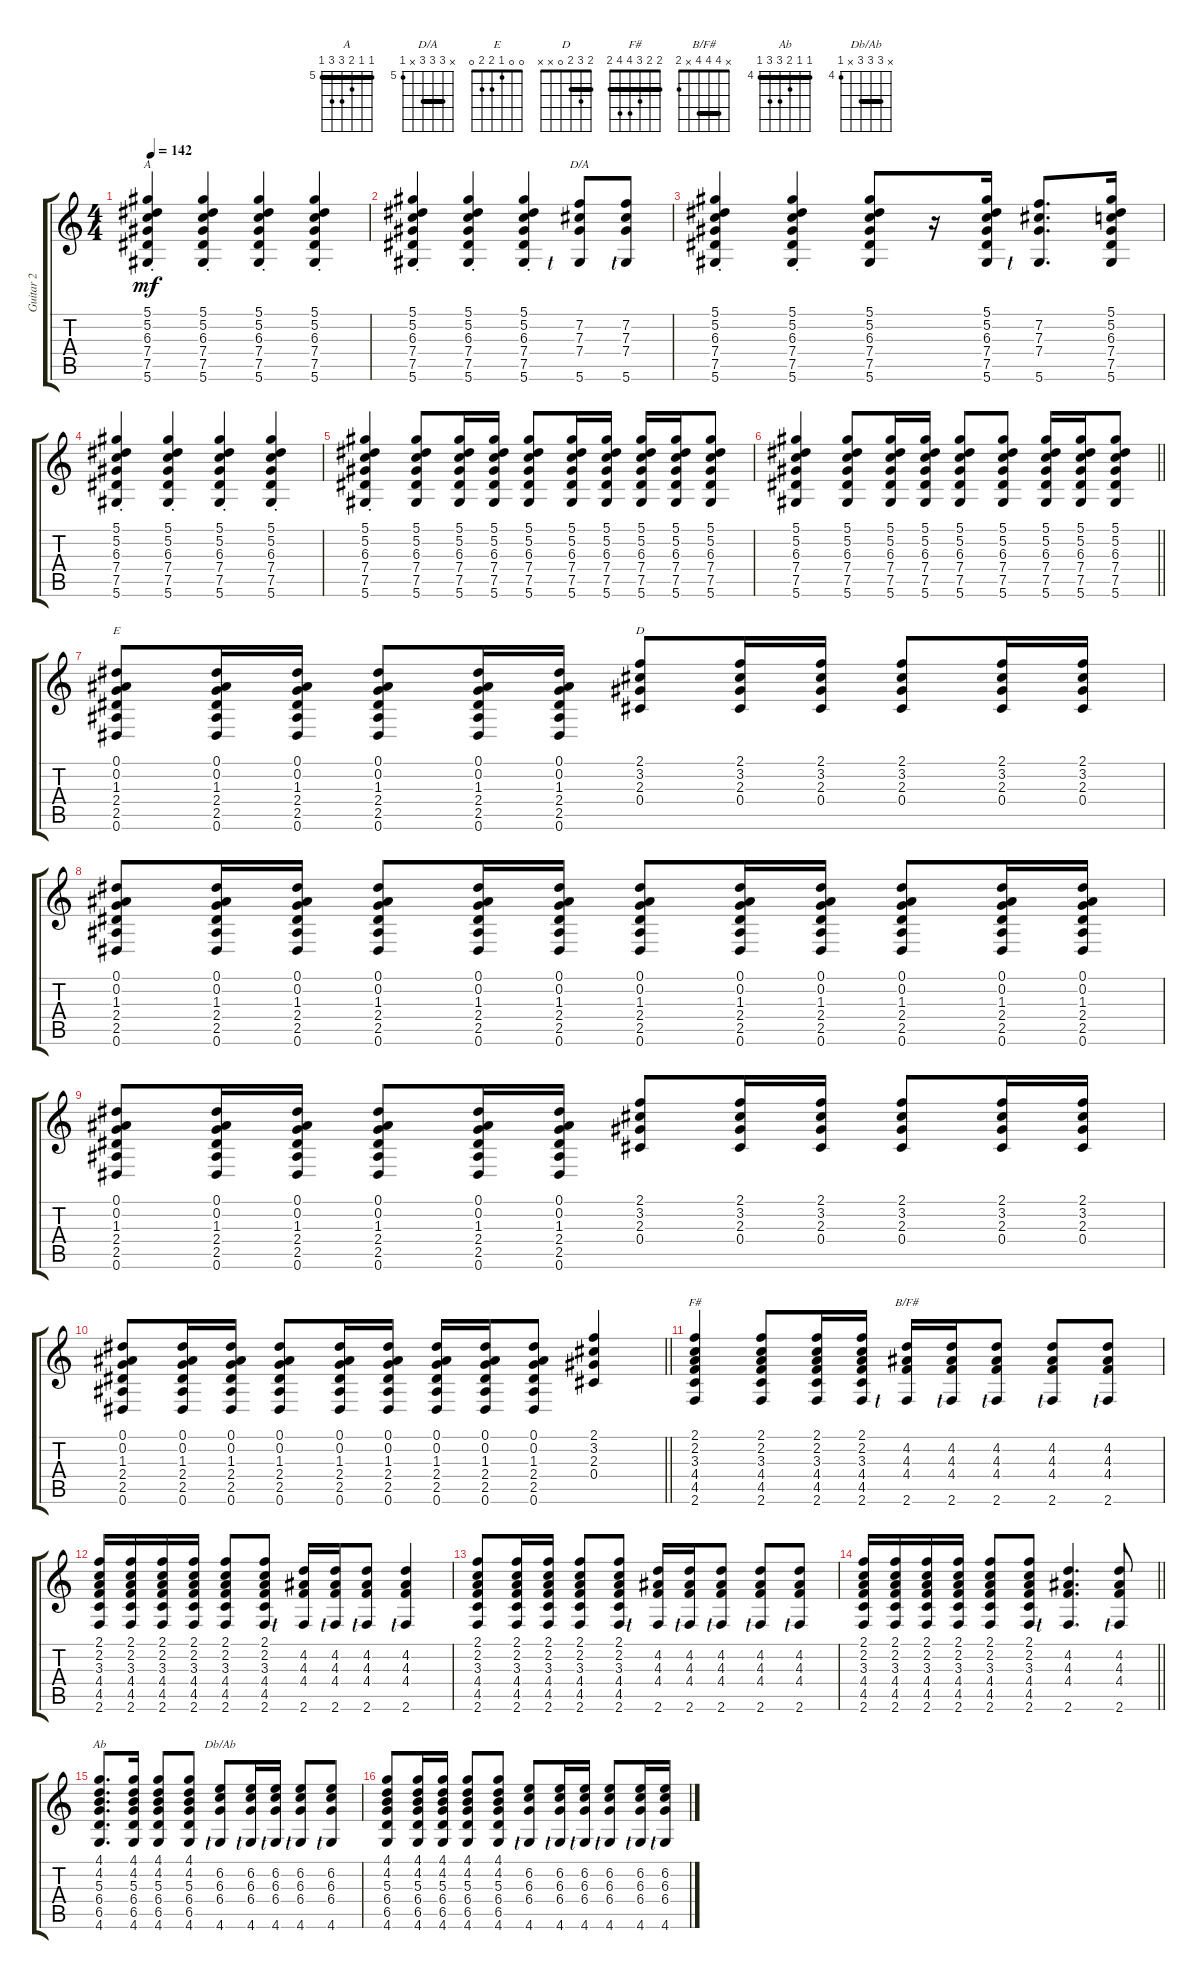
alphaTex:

\track ("Guitar 2" "Guitar 2") {instrument acousticguitarnylon}
\staff {score tabs}
\tuning (Eb4 Bb3 Gb3 Db3 Ab2 Eb2) {hide}
\chord ("A" 5 5 6 7 7 5) {firstfret 5 barre 5}
\chord ("D/A" x 7 7 7 x 5) {firstfret 5 barre 7}
\chord ("E" 0 0 1 2 2 0)
\chord ("D" 2 3 2 0 x x) {barre 2}
\chord ("F#" 2 2 3 4 4 2) {barre 2}
\chord ("B/F#" x 4 4 4 x 2) {barre 4}
\chord ("Ab" 4 4 5 6 6 4) {firstfret 4 barre 4}
\chord ("Db/Ab" x 6 6 6 x 4) {firstfret 4 barre 6}
\ts (4 4)
\tempo 142
\clef g2
\ks c
(5.1{st} 5.2{st} 6.3{st} 7.4{st} 7.5{st} 5.6{st}).4{ch "A" dy mf} (5.1{st} 5.2{st} 6.3{st} 7.4{st} 7.5{st} 5.6{st}).4 (5.1{st} 5.2{st} 6.3{st} 7.4{st} 7.5{st} 5.6{st}).4 (5.1{st} 5.2{st} 6.3{st} 7.4{st} 7.5{st} 5.6{st}).4 |
(5.1{st} 5.2{st} 6.3{st} 7.4{st} 7.5{st} 5.6{st}).4 (5.1{st} 5.2{st} 6.3{st} 7.4{st} 7.5{st} 5.6{st}).4 (5.1{st} 5.2{st} 6.3{st} 7.4{st} 7.5{st} 5.6{st}).4 (7.2 7.3 7.4 5.6{lf 1}).8{ch "D/A"} (7.2 7.3 7.4 5.6{lf 1}).8 |
(5.1{st} 5.2{st} 6.3{st} 7.4{st} 7.5{st} 5.6{st}).4 (5.1{st} 5.2{st} 6.3{st} 7.4{st} 7.5{st} 5.6{st}).4 (5.1 5.2 6.3 7.4 7.5 5.6).8 r.16 (5.1 5.2 6.3 7.4 7.5 5.6).16 (7.2 7.3 7.4 5.6{lf 1}).8{d} (5.1 5.2 6.3 7.4 7.5 5.6).16 |
(5.1{st} 5.2{st} 6.3{st} 7.4{st} 7.5{st} 5.6{st}).4 (5.1{st} 5.2{st} 6.3{st} 7.4{st} 7.5{st} 5.6{st}).4 (5.1{st} 5.2{st} 6.3{st} 7.4{st} 7.5{st} 5.6{st}).4 (5.1{st} 5.2{st} 6.3{st} 7.4{st} 7.5{st} 5.6{st}).4 |
(5.1{st} 5.2{st} 6.3{st} 7.4{st} 7.5{st} 5.6{st}).4 (5.1 5.2 6.3 7.4 7.5 5.6).8 (5.1 5.2 6.3 7.4 7.5 5.6).16 (5.1 5.2 6.3 7.4 7.5 5.6).16 (5.1 5.2 6.3 7.4 7.5 5.6).8 (5.1 5.2 6.3 7.4 7.5 5.6).16 (5.1 5.2 6.3 7.4 7.5 5.6).16 (5.1 5.2 6.3 7.4 7.5 5.6).16 (5.1 5.2 6.3 7.4 7.5 5.6).16 (5.1 5.2 6.3 7.4 7.5 5.6).8 |
\barLineRight lightlight
(5.1 5.2 6.3 7.4 7.5 5.6).4 (5.1 5.2 6.3 7.4 7.5 5.6).8 (5.1 5.2 6.3 7.4 7.5 5.6).16 (5.1 5.2 6.3 7.4 7.5 5.6).16 (5.1 5.2 6.3 7.4 7.5 5.6).8 (5.1 5.2 6.3 7.4 7.5 5.6).8 (5.1 5.2 6.3 7.4 7.5 5.6).16 (5.1 5.2 6.3 7.4 7.5 5.6).16 (5.1 5.2 6.3 7.4 7.5 5.6).8 |
(0.1 0.2 1.3 2.4 2.5 0.6).8{ch "E"} (0.1 0.2 1.3 2.4 2.5 0.6).16 (0.1 0.2 1.3 2.4 2.5 0.6).16 (0.1 0.2 1.3 2.4 2.5 0.6).8 (0.1 0.2 1.3 2.4 2.5 0.6).16 (0.1 0.2 1.3 2.4 2.5 0.6).16 (2.1 3.2 2.3 0.4).8{ch "D"} (2.1 3.2 2.3 0.4).16 (2.1 3.2 2.3 0.4).16 (2.1 3.2 2.3 0.4).8 (2.1 3.2 2.3 0.4).16 (2.1 3.2 2.3 0.4).16 |
(0.1 0.2 1.3 2.4 2.5 0.6).8 (0.1 0.2 1.3 2.4 2.5 0.6).16 (0.1 0.2 1.3 2.4 2.5 0.6).16 (0.1 0.2 1.3 2.4 2.5 0.6).8 (0.1 0.2 1.3 2.4 2.5 0.6).16 (0.1 0.2 1.3 2.4 2.5 0.6).16 (0.1 0.2 1.3 2.4 2.5 0.6).8 (0.1 0.2 1.3 2.4 2.5 0.6).16 (0.1 0.2 1.3 2.4 2.5 0.6).16 (0.1 0.2 1.3 2.4 2.5 0.6).8 (0.1 0.2 1.3 2.4 2.5 0.6).16 (0.1 0.2 1.3 2.4 2.5 0.6).16 |
(0.1 0.2 1.3 2.4 2.5 0.6).8 (0.1 0.2 1.3 2.4 2.5 0.6).16 (0.1 0.2 1.3 2.4 2.5 0.6).16 (0.1 0.2 1.3 2.4 2.5 0.6).8 (0.1 0.2 1.3 2.4 2.5 0.6).16 (0.1 0.2 1.3 2.4 2.5 0.6).16 (2.1 3.2 2.3 0.4).8 (2.1 3.2 2.3 0.4).16 (2.1 3.2 2.3 0.4).16 (2.1 3.2 2.3 0.4).8 (2.1 3.2 2.3 0.4).16 (2.1 3.2 2.3 0.4).16 |
\barLineRight lightlight
(0.1 0.2 1.3 2.4 2.5 0.6).8 (0.1 0.2 1.3 2.4 2.5 0.6).16 (0.1 0.2 1.3 2.4 2.5 0.6).16 (0.1 0.2 1.3 2.4 2.5 0.6).8 (0.1 0.2 1.3 2.4 2.5 0.6).16 (0.1 0.2 1.3 2.4 2.5 0.6).16 (0.1 0.2 1.3 2.4 2.5 0.6).16 (0.1 0.2 1.3 2.4 2.5 0.6).16 (0.1 0.2 1.3 2.4 2.5 0.6).8 (2.1 3.2 2.3 0.4).4 |
(2.1 2.2 3.3 4.4 4.5 2.6).4{ch "F#"} (2.1 2.2 3.3 4.4 4.5 2.6).8 (2.1 2.2 3.3 4.4 4.5 2.6).16 (2.1 2.2 3.3 4.4 4.5 2.6).16 (4.2 4.3 4.4 2.6{lf 1}).16{ch "B/F#"} (4.2 4.3 4.4 2.6{lf 1}).16 (4.2 4.3 4.4 2.6{lf 1}).8 (4.2 4.3 4.4 2.6{lf 1}).8 (4.2 4.3 4.4 2.6{lf 1}).8 |
(2.1 2.2 3.3 4.4 4.5 2.6).16 (2.1 2.2 3.3 4.4 4.5 2.6).16 (2.1 2.2 3.3 4.4 4.5 2.6).16 (2.1 2.2 3.3 4.4 4.5 2.6).16 (2.1 2.2 3.3 4.4 4.5 2.6).8 (2.1 2.2 3.3 4.4 4.5 2.6).8 (4.2 4.3 4.4 2.6{lf 1}).16 (4.2 4.3 4.4 2.6{lf 1}).16 (4.2 4.3 4.4 2.6{lf 1}).8 (4.2 4.3 4.4 2.6{lf 1}).4 |
(2.1 2.2 3.3 4.4 4.5 2.6).8 (2.1 2.2 3.3 4.4 4.5 2.6).16 (2.1 2.2 3.3 4.4 4.5 2.6).16 (2.1 2.2 3.3 4.4 4.5 2.6).8 (2.1 2.2 3.3 4.4 4.5 2.6).8 (4.2 4.3 4.4 2.6{lf 1}).16 (4.2 4.3 4.4 2.6{lf 1}).16 (4.2 4.3 4.4 2.6{lf 1}).8 (4.2 4.3 4.4 2.6{lf 1}).8 (4.2 4.3 4.4 2.6{lf 1}).8 |
\barLineRight lightlight
(2.1 2.2 3.3 4.4 4.5 2.6).16 (2.1 2.2 3.3 4.4 4.5 2.6).16 (2.1 2.2 3.3 4.4 4.5 2.6).16 (2.1 2.2 3.3 4.4 4.5 2.6).16 (2.1 2.2 3.3 4.4 4.5 2.6).8 (2.1 2.2 3.3 4.4 4.5 2.6).8 (4.2 4.3 4.4 2.6{lf 1}).4{d} (4.2 4.3 4.4 2.6{lf 1}).8 |
(4.1 4.2 5.3 6.4 6.5 4.6).8{d ch "Ab"} (4.1 4.2 5.3 6.4 6.5 4.6).16 (4.1 4.2 5.3 6.4 6.5 4.6).8 (4.1 4.2 5.3 6.4 6.5 4.6).8 (6.2 6.3 6.4 4.6{lf 1}).8{ch "Db/Ab"} (6.2 6.3 6.4 4.6{lf 1}).16 (6.2 6.3 6.4 4.6{lf 1}).16 (6.2 6.3 6.4 4.6{lf 1}).8 (6.2 6.3 6.4 4.6{lf 1}).8 |
(4.1 4.2 5.3 6.4 6.5 4.6).8 (4.1 4.2 5.3 6.4 6.5 4.6).16 (4.1 4.2 5.3 6.4 6.5 4.6).16 (4.1 4.2 5.3 6.4 6.5 4.6).8 (4.1 4.2 5.3 6.4 6.5 4.6).8 (6.2 6.3 6.4 4.6{lf 1}).8 (6.2 6.3 6.4 4.6{lf 1}).16 (6.2 6.3 6.4 4.6{lf 1}).16 (6.2 6.3 6.4 4.6{lf 1}).8 (6.2 6.3 6.4 4.6{lf 1}).16 (6.2 6.3 6.4 4.6{lf 1}).16
